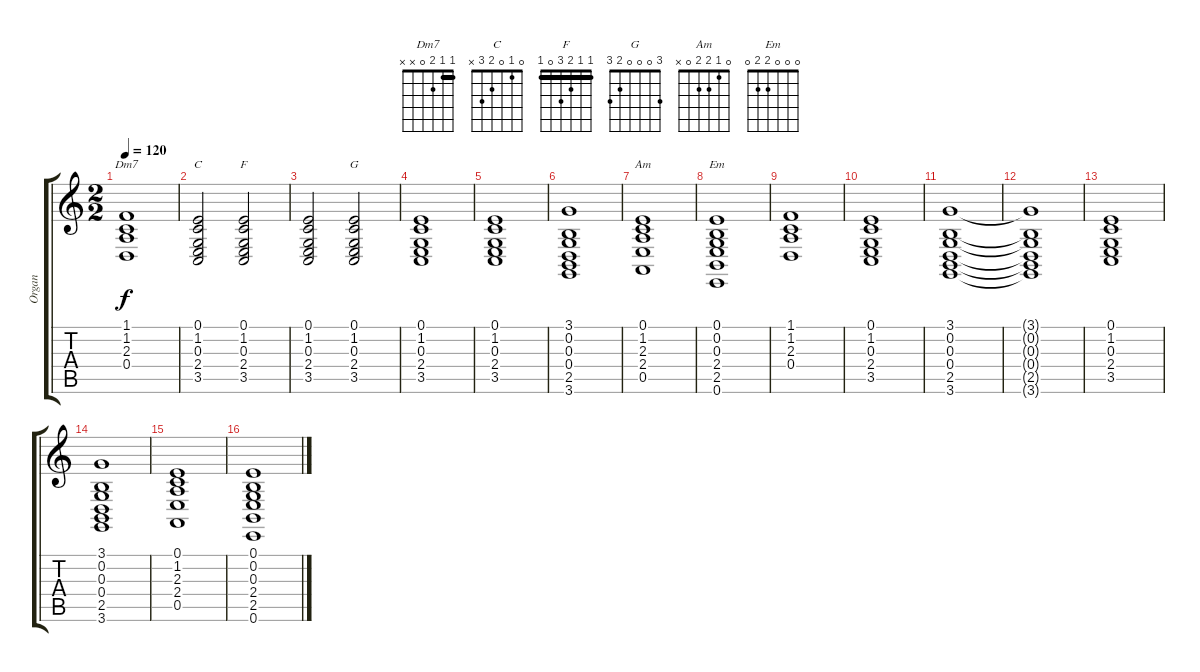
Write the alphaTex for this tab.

\track ("Organ" "Organ") {instrument rockorgan}
\staff {score tabs}
\tuning (E4 B3 G3 D3 A2 E2) {hide}
\chord ("Dm7" 1 1 2 0 x x) {barre 1}
\chord ("C" 0 1 0 2 3 x)
\chord ("F" 1 1 2 3 0 1) {barre 1}
\chord ("G" 3 0 0 0 2 3)
\chord ("Am" 0 1 2 2 0 x)
\chord ("Em" 0 0 0 2 2 0)
\ts (2 2)
\tempo 120
\clef g2
\ks c
(1.1 1.2 2.3 0.4).1{ch "Dm7" dy f} |
(0.1 1.2 0.3 2.4 3.5).2{ch "C"} (0.1 1.2 0.3 2.4 3.5).2{ch "F"} |
(0.1 1.2 0.3 2.4 3.5).2 (0.1 1.2 0.3 2.4 3.5).2{ch "G"} |
(0.1 1.2 0.3 2.4 3.5).1 |
(0.1 1.2 0.3 2.4 3.5).1 |
(3.1 0.2 0.3 0.4 2.5 3.6).1 |
(0.1 1.2 2.3 2.4 0.5).1{ch "Am"} |
(0.1 0.2 0.3 2.4 2.5 0.6).1{ch "Em"} |
(1.1 1.2 2.3 0.4).1 |
(0.1 1.2 0.3 2.4 3.5).1 |
(3.1 0.2 0.3 0.4 2.5 3.6).1 |
(3.1{t} 0.2{t} 0.3{t} 0.4{t} 2.5{t} 3.6{t}).1 |
(0.1 1.2 0.3 2.4 3.5).1 |
(3.1 0.2 0.3 0.4 2.5 3.6).1 |
(0.1 1.2 2.3 2.4 0.5).1 |
(0.1 0.2 0.3 2.4 2.5 0.6).1
